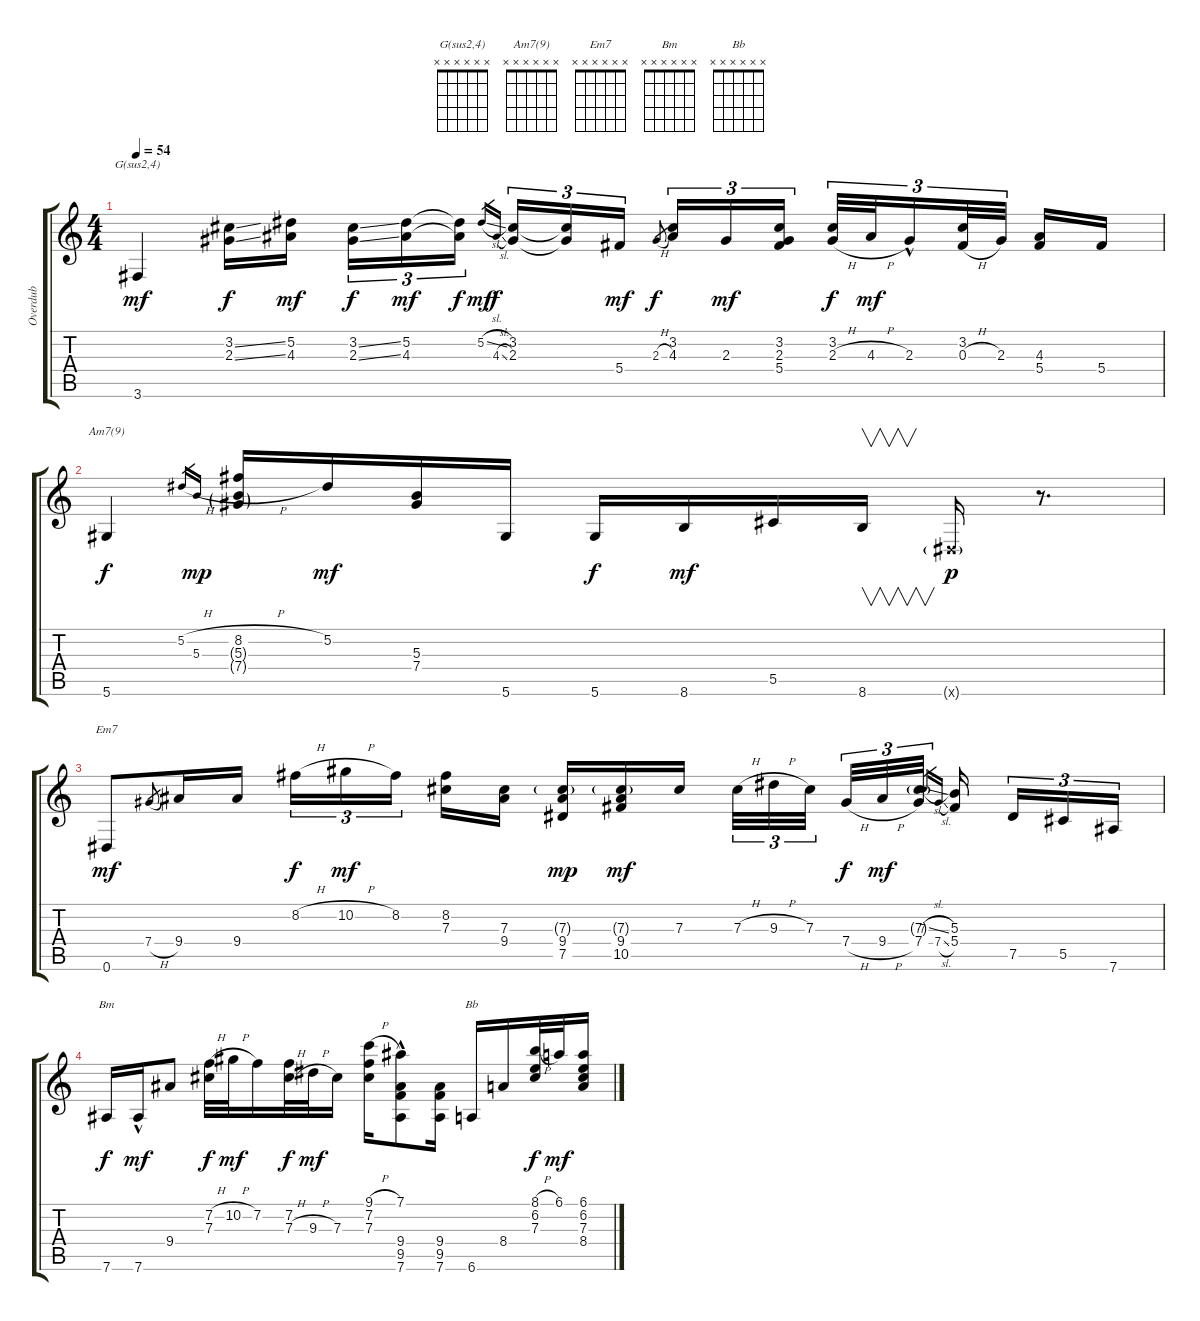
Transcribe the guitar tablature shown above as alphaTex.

\track ("Overdub" "Overdub") {instrument electricbassfinger}
\staff {score tabs}
\tuning (Eb4 Bb3 Gb3 Db3 Ab2 Eb2) {hide}
\chord ("G(sus2,4)" x x x x x x) {firstfret 0}
\chord ("Am7(9)" x x x x x x) {firstfret 0}
\chord ("Em7" x x x x x x) {firstfret 0}
\chord ("Bm" x x x x x x) {firstfret 0}
\chord ("Bb" x x x x x x) {firstfret 0}
\ts (4 4)
\tempo 54
\clef g2
\ks c
3.6.4{ch "G(sus2,4)" dy mf} (3.2{ss} 2.3{ss}).16{dy f} (5.2 4.3).16{dy mf} (3.2{ss} 2.3{ss}).16{tu (3 2) dy f} (5.2 4.3).16{tu (3 2) dy mf} (5.2{t} 4.3{t}).16{tu (3 2) dy f} 5.2{sl}.16{gr dy mf} 4.3{sl}.16{gr dy f} (3.2 2.3).16{tu (3 2)} (3.2{t} 2.3{t}).16{tu (3 2)} 5.4.16{tu (3 2) dy mf} 2.3{h}.8{gr dy f} (3.2 4.3).16{tu (3 2)} 2.3.16{tu (3 2) dy mf} (3.2 2.3 5.4).16{tu (3 2)} (3.2 2.3{h}).32{tu (3 2) dy f} 4.3{h}.32{tu (3 2) dy mf} 2.3{hac}.16{tu (3 2)} (3.2 0.3{h}).32{tu (3 2)} 2.3.32{tu (3 2)} (4.3 5.4).16 5.4.16 |
5.6.4{ch "Am7(9)" dy f} 5.2{h}.16{gr} 5.3.16{gr dy mp} (8.2{h} 5.3{g} 7.4{g}).16 5.2.16{dy mf} (5.3 7.4).16 5.6.16 5.6.16{dy f} 8.6.16{dy mf} 5.5.16 8.6.16{v} 0.6{g x}.16{dy p} r.8{d} |
0.6.8{ch "Em7" dy mf} 7.4{h}.8{gr} 9.4.16 9.4.16 8.2{h}.16{tu (3 2) dy f} 10.2{h}.16{tu (3 2) dy mf} 8.2.16{tu (3 2)} (8.2 7.3).16 (7.3 9.4).16 (7.3{g} 9.4 7.5).16{dy mp} (7.3{g} 9.4 10.5).16{dy mf} 7.3.16 7.3{h}.32{tu (3 2)} 9.3{h}.32{tu (3 2)} 7.3.32{tu (3 2)} 7.4{h}.32{tu (3 2) dy f} 9.4{h}.32{tu (3 2) dy mf} (7.3{g} 7.4).32{tu (3 2)} 7.3{sl}.16{gr} 7.4{sl}.16{gr} (5.3 5.4).16 7.5.16{tu (3 2)} 5.5.16{tu (3 2)} 7.6.16{tu (3 2)} |
7.6.16{ch "Bm" dy f} 7.6{hac}.16{dy mf} 9.4.8 (7.2{h} 7.3).32{dy f} 10.2{h}.32{dy mf} 7.2.16 (7.2 7.3{h}).32{dy f} 9.3{h}.32{dy mf} 7.3.16 (9.1{h} 7.2 7.3).16 (7.1{hac} 9.4 9.5 7.6).8 (9.4 9.5 7.6).16 6.6.16{ch "Bb"} 8.4.16 (8.1{h} 6.2 7.3).32{dy f} 6.1.32{dy mf} (6.1 6.2 7.3 8.4).16
